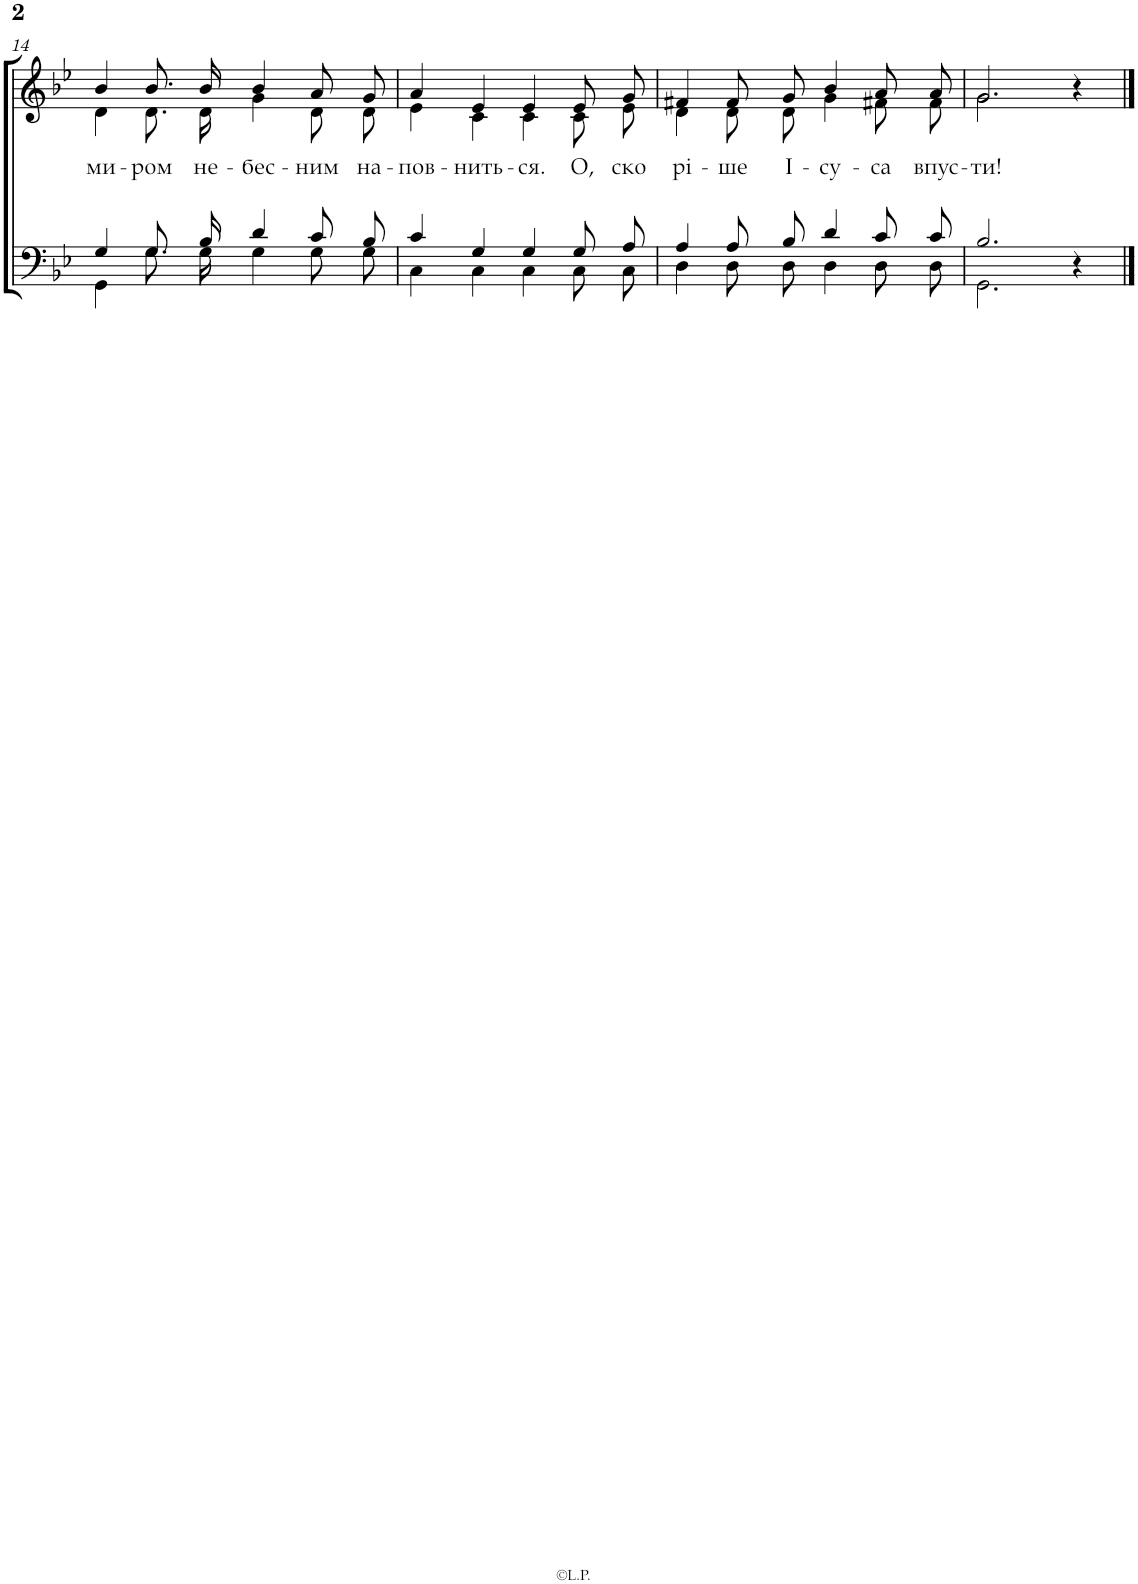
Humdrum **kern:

**kern	**kern	**text
*part2	*part1	*part1
*staff2	*staff1	*staff1
*I"T. B.	*I"S. A.	*
!!LO:PB:g=z
*clefF4	*clefG2	*
*k[b-e-]	*k[b-e-]	*
*M4/4	*M4/4	*
=14	=14	=14
*^	*^	*
!	!	!	!	!LO:LY:b
4G/	4GG\	4b-/	4d\	ми-
!	!	!	!	!LO:LY:b
8.G/L	8.G\L	8.b-/L	8.d\L	-ром
!	!	!	!	!LO:LY:b
16B-/Jk	16G\Jk	16b-/Jk	16d\Jk	не-
!	!	!	!	!LO:LY:b
4d/	4G\	4b-/	4g\	-бес-
!	!	!	!	!LO:LY:b
8c/L	8G\L	8a/L	8d\L	-ним
!	!	!	!	!LO:LY:b
8B-/J	8G\J	8g/J	8d\J	на-
=15	=15	=15	=15	=15
!	!	!	!	!LO:LY:b
4c/	4C\	4a/	4e-\	-пов-
!	!	!	!	!LO:LY:b
4G/	4C\	4e-/	4c\	-нить-
!	!	!	!	!LO:LY:b
4G/	4C\	4e-/	4c\	-ся.
!	!	!	!	!LO:LY:b
8G/L	8C\L	8e-/L	8c\L	О,
!	!	!	!	!LO:LY:b
8A/J	8C\J	8g/J	8e-\J	ско-
=16	=16	=16	=16	=16
!	!	!	!	!LO:LY:b
4A/	4D\	4f#X/	4d\	-рі-
!	!	!	!	!LO:LY:b
8A/L	8D\L	8f#/L	8d\L	-ше
!	!	!	!	!LO:LY:b
8B-/J	8D\J	8g/J	8d\J	І-
!	!	!	!	!LO:LY:b
4d/	4D\	4b-/	4g\	-су-
!	!	!	!	!LO:LY:b
8c/L	8D\L	8a/L	8f#X\L	-са
!	!	!	!	!LO:LY:b
8c/J	8D\J	8a/J	8f#\J	впус-
=17	=17	=17	=17	=17
!	!	!	!	!LO:LY:b
2.B-/	2.GG\	2.g/	2.g\	-ти!
4r	4ryy	4r	4ryy	.
*v	*v	*	*	*
*	*v	*v	*
==	==	==
*-	*-	*-
